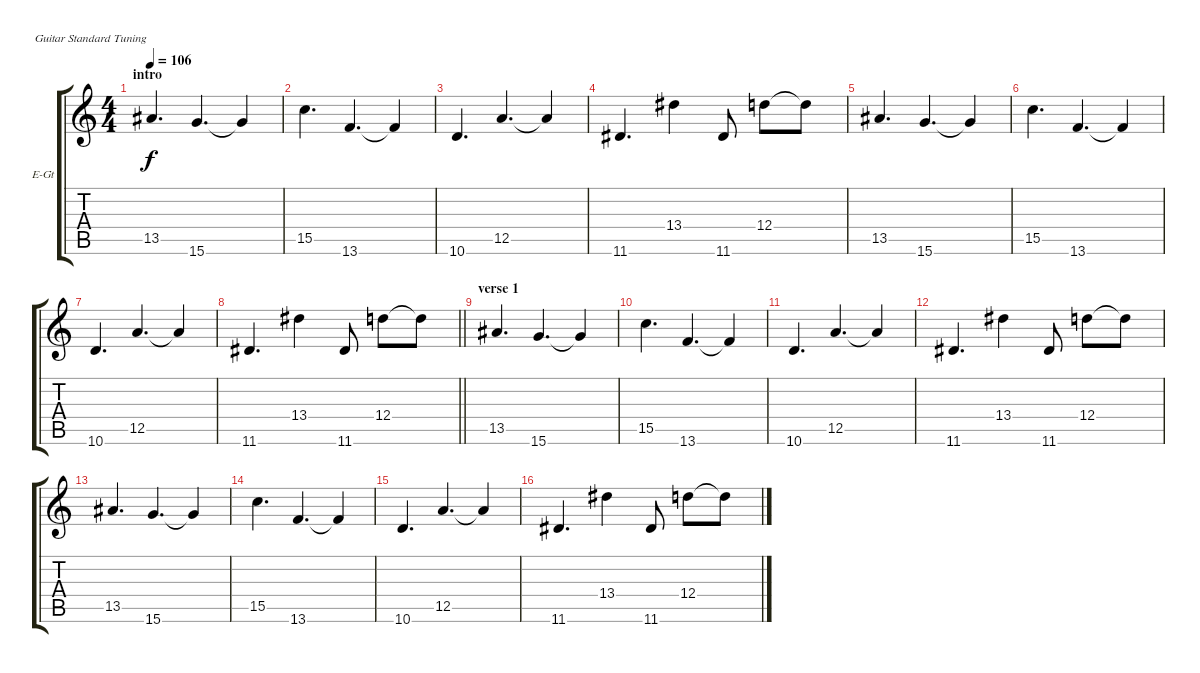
\bracketExtendMode groupsimilarinstruments
\firstSystemTrackNameOrientation horizontal
\otherSystemsTrackNameOrientation horizontal
\track ("Guitar (chorus)" "E-Gt") {instrument overdrivenguitar}
\staff {score tabs}
\tuning (E4 B3 G3 D3 A2 E2)
\ts (4 4)
\beaming (8 2 2 2 2)
\section ("" "intro")
\tempo 106
\clef g2
\ks c
13.5.4{d dy f instrument overdrivenguitar} 15.6.4{d} 15.6{t}.4 |
15.5.4{d} 13.6.4{d} 13.6{t}.4 |
10.6.4{d} 12.5.4{d} 12.5{t}.4 |
11.6.4{d} 13.4.4 11.6.8 12.4.8 12.4{t}.8 |
13.5.4{d} 15.6.4{d} 15.6{t}.4 |
15.5.4{d} 13.6.4{d} 13.6{t}.4 |
10.6.4{d} 12.5.4{d} 12.5{t}.4 |
\barLineRight lightlight
11.6.4{d} 13.4.4 11.6.8 12.4.8 12.4{t}.8 |
\section ("" "verse 1")
13.5.4{d} 15.6.4{d} 15.6{t}.4 |
15.5.4{d} 13.6.4{d} 13.6{t}.4 |
10.6.4{d} 12.5.4{d} 12.5{t}.4 |
11.6.4{d} 13.4.4 11.6.8 12.4.8 12.4{t}.8 |
13.5.4{d} 15.6.4{d} 15.6{t}.4 |
15.5.4{d} 13.6.4{d} 13.6{t}.4 |
10.6.4{d} 12.5.4{d} 12.5{t}.4 |
11.6.4{d} 13.4.4 11.6.8 12.4.8 12.4{t}.8
